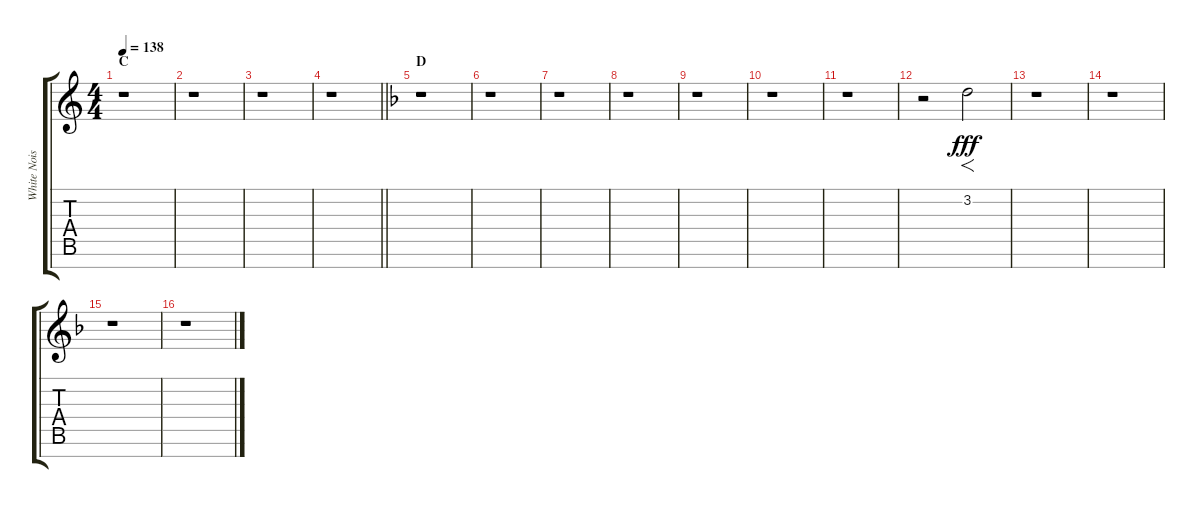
\track ("White Noise" "White Nois") {instrument seashore}
\staff {score tabs}
\tuning (E5 B4 G4 D4 A3 E3 B2) {hide}
\ts (4 4)
\section ("" "C")
\tempo 138
\clef g2
\ks c
r.1{dy fff} |
r.1 |
r.1 |
\barLineRight lightlight
r.1 |
\section ("" "D")
\ks f
r.1 |
r.1 |
r.1 |
r.1 |
r.1 |
r.1 |
r.1 |
r.2 3.2.2{f} |
r.1 |
r.1 |
r.1 |
r.1
